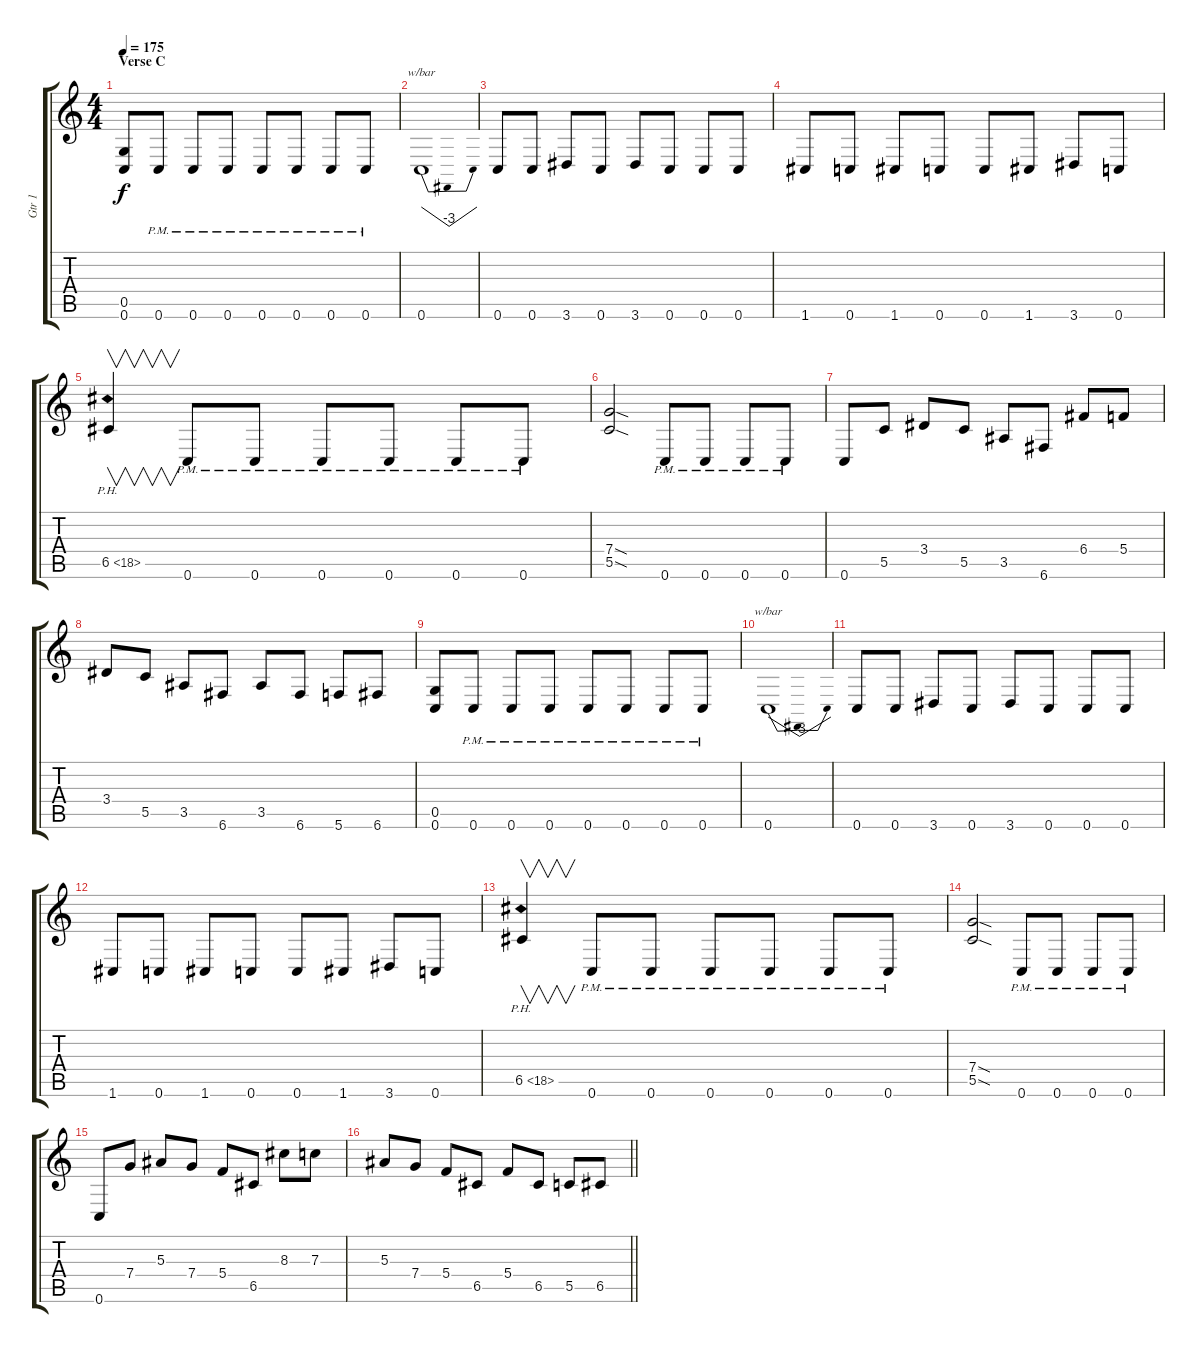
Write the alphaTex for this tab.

\track ("Gtr 1" "Gtr 1") {instrument distortionguitar}
\staff {score tabs}
\tuning (D4 A3 F3 C3 G2 C2) {hide}
\ts (4 4)
\section ("" "Verse C")
\tempo 175
\clef g2
\ks c
(0.5 0.6).8{dy f} 0.6{pm}.8 0.6{pm}.8 0.6{pm}.8 0.6{pm}.8 0.6{pm}.8 0.6{pm}.8 0.6{pm}.8 |
0.6.1{tbe (dip default 0 0 30 -12 60 0)} |
0.6.8 0.6.8 3.6.8 0.6.8 3.6.8 0.6.8 0.6.8 0.6.8 |
1.6.8 0.6.8 1.6.8 0.6.8 0.6.8 1.6.8 3.6.8 0.6.8 |
6.5{ph 12}.4{v} 0.6{pm}.8 0.6{pm}.8 0.6{pm}.8 0.6{pm}.8 0.6{pm}.8 0.6{pm}.8 |
(7.4{sod} 5.5{sod}).2 0.6{pm}.8 0.6{pm}.8 0.6{pm}.8 0.6{pm}.8 |
0.6.8 5.5.8 3.4.8 5.5.8 3.5.8 6.6.8 6.4.8 5.4.8 |
3.4.8 5.5.8 3.5.8 6.6.8 3.5.8 6.6.8 5.6.8 6.6.8 |
(0.5 0.6).8 0.6{pm}.8 0.6{pm}.8 0.6{pm}.8 0.6{pm}.8 0.6{pm}.8 0.6{pm}.8 0.6{pm}.8 |
0.6.1{tbe (dip default 0 0 30 -12 60 0)} |
0.6.8 0.6.8 3.6.8 0.6.8 3.6.8 0.6.8 0.6.8 0.6.8 |
1.6.8 0.6.8 1.6.8 0.6.8 0.6.8 1.6.8 3.6.8 0.6.8 |
6.5{ph 12}.4{v} 0.6{pm}.8 0.6{pm}.8 0.6{pm}.8 0.6{pm}.8 0.6{pm}.8 0.6{pm}.8 |
(7.4{sod} 5.5{sod}).2 0.6{pm}.8 0.6{pm}.8 0.6{pm}.8 0.6{pm}.8 |
0.6.8 7.4.8 5.3.8 7.4.8 5.4.8 6.5.8 8.3.8 7.3.8 |
\barLineRight lightlight
5.3.8 7.4.8 5.4.8 6.5.8 5.4.8 6.5.8 5.5.8 6.5.8
